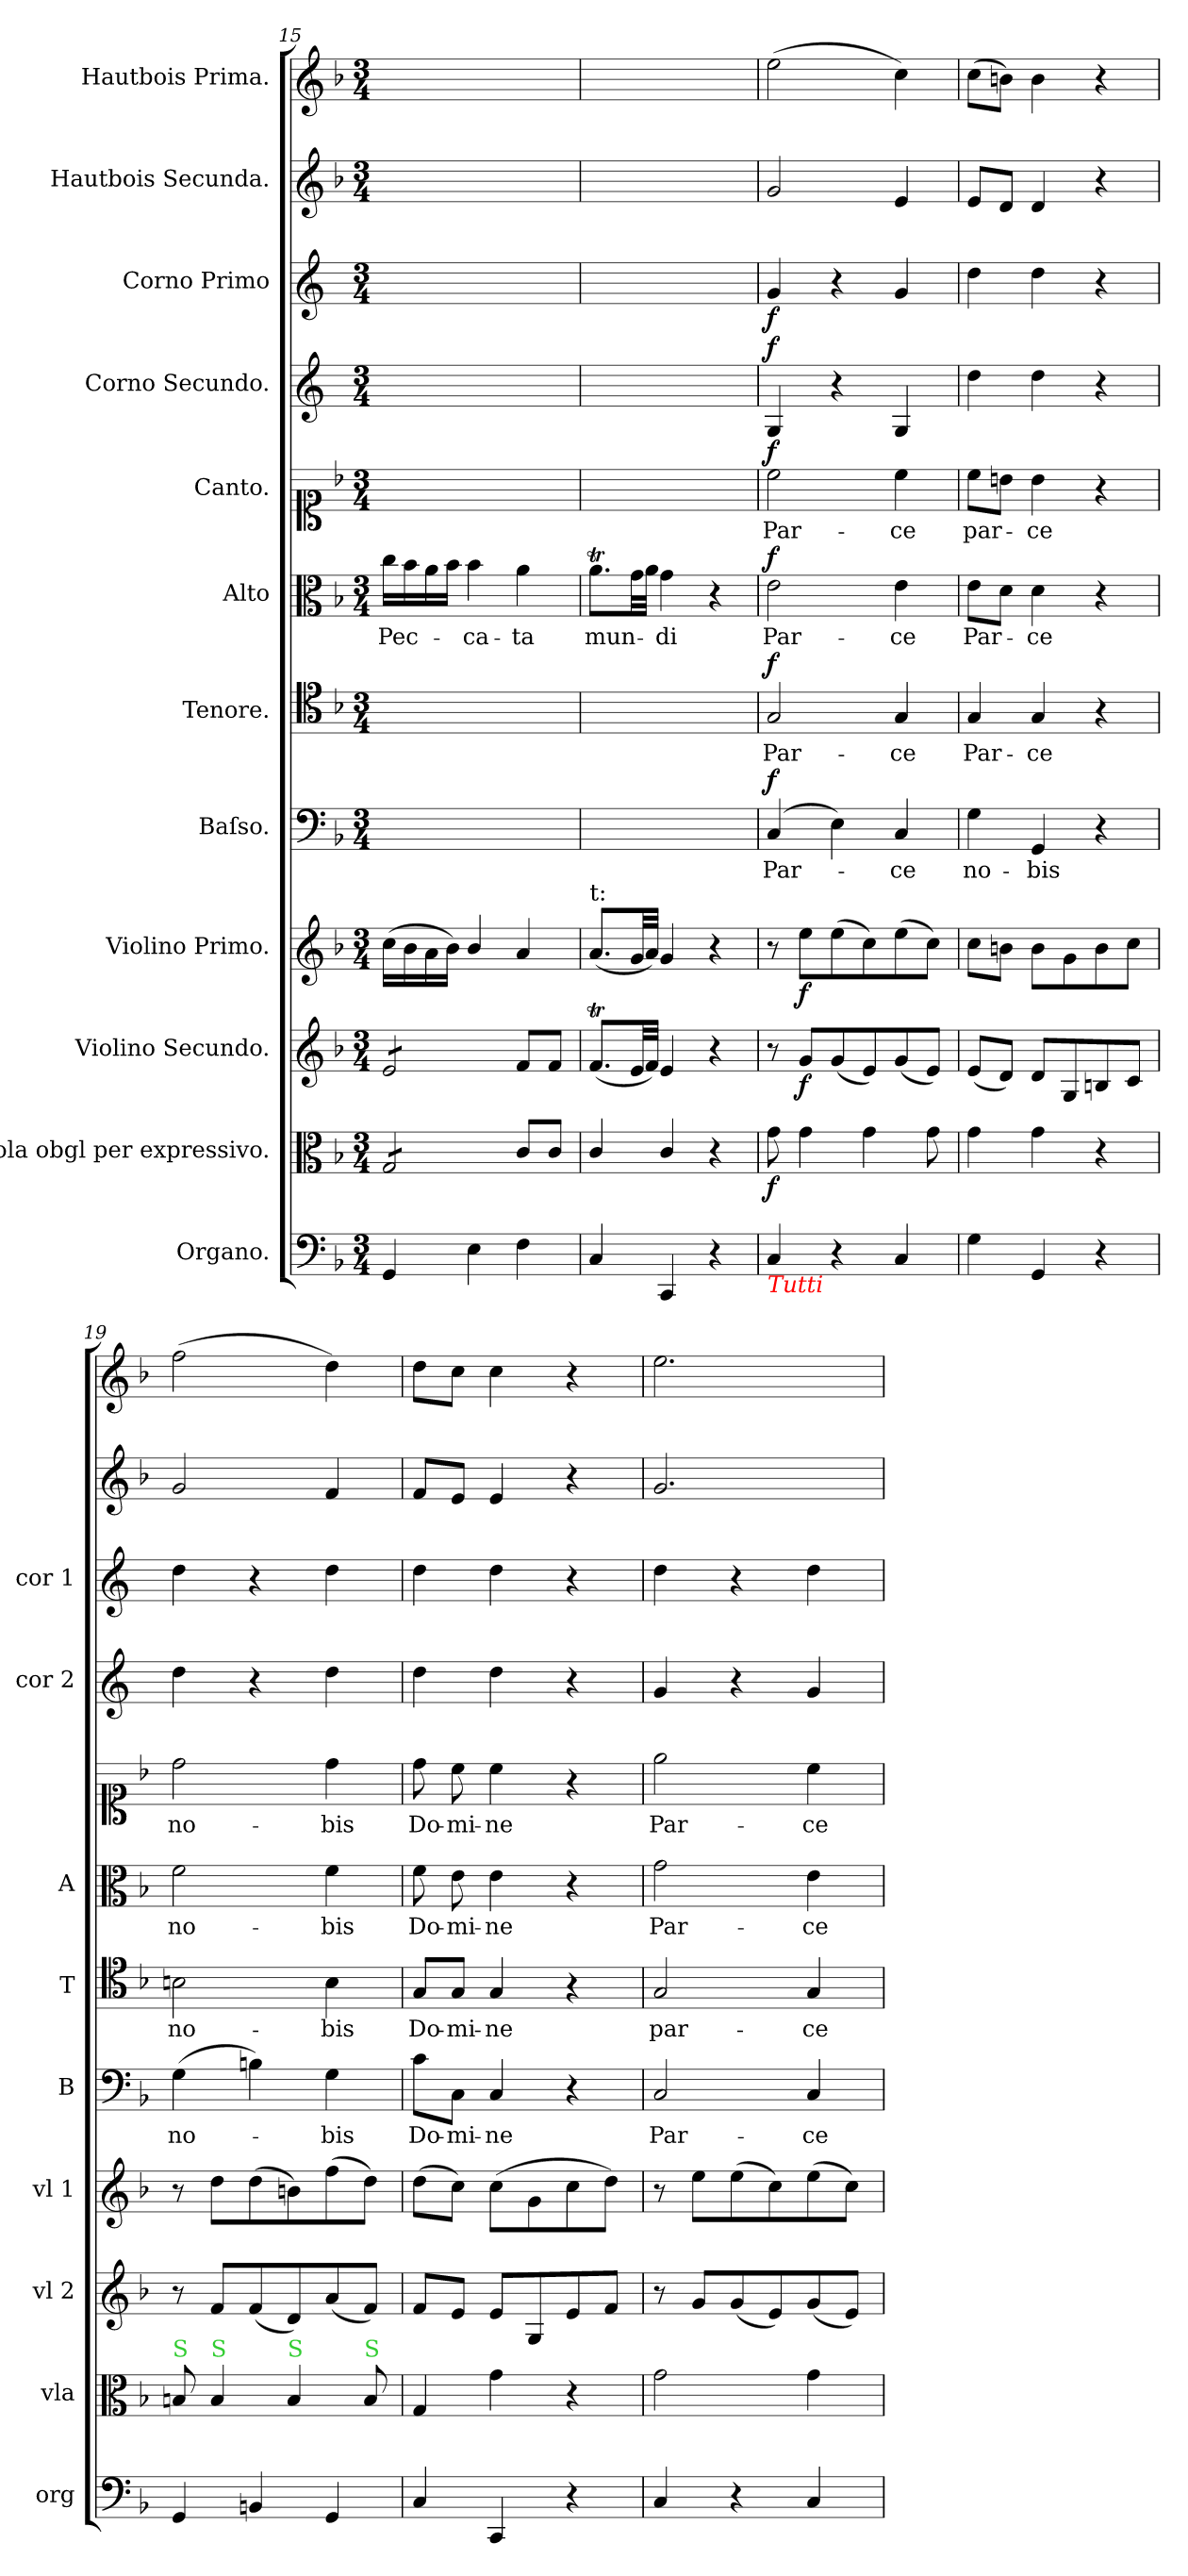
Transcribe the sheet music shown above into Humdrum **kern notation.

**kern	**kern	**dynam	**kern	**dynam	**kern	**dynam	**kern	**text	**dynam	**kern	**text	**dynam	**kern	**text	**dynam	**kern	**text	**dynam	**kern	**dynam	**kern	**dynam	**kern	**dynam	**kern	**dynam
*part12	*part11	*part11	*part10	*part10	*part9	*part9	*part8	*part8	*part8	*part7	*part7	*part7	*part6	*part6	*part6	*part5	*part5	*part5	*part4	*part4	*part3	*part3	*part2	*part2	*part1	*part1
*staff12	*staff11	*staff11	*staff10	*staff10	*staff9	*staff9	*staff8	*staff8	*staff8	*staff7	*staff7	*staff7	*staff6	*staff6	*staff6	*staff5	*staff5	*staff5	*staff4	*staff4	*staff3	*staff3	*staff2	*staff2	*staff1	*staff1
*I"Organo.	*I"Viola obgl per expressivo.	*	*I"Violino Secundo.	*	*I"Violino Primo.	*	*I"Baſso.	*	*	*I"Tenore.	*	*	*I"Alto	*	*	*I"Canto.	*	*	*I"Corno Secundo.	*	*I"Corno Primo	*	*I"Hautbois Secunda.	*	*I"Hautbois Prima.	*
*I'org	*I'vla	*	*I'vl 2	*	*I'vl 1	*	*I'B	*	*	*I'T	*	*	*I'A	*	*	*	*	*	*I'cor 2	*	*I'cor 1	*	*	*	*	*
*clefF4	*clefC3	*	*clefG2	*	*clefG2	*	*clefF4	*	*	*clefC4	*	*	*clefC3	*	*	*clefC1	*	*	*clefG2	*	*clefG2	*	*clefG2	*	*clefG2	*
*	*	*	*	*	*	*	*	*	*	*	*	*	*	*	*	*	*	*	*ITrd4c7	*	*ITrd4c7	*	*	*	*	*
*k[b-]	*k[b-]	*	*k[b-]	*	*k[b-]	*	*k[b-]	*	*	*k[b-]	*	*	*k[b-]	*	*	*k[b-]	*	*	*k[b-]	*	*k[b-]	*	*k[b-]	*	*k[b-]	*
*F:	*F:	*	*F:	*	*F:	*	*F:	*	*	*F:	*	*	*F:	*	*	*F:	*	*	*F:	*	*F:	*	*F:	*	*F:	*
*M3/4	*M3/4	*	*M3/4	*	*M3/4	*	*M3/4	*	*	*M3/4	*	*	*M3/4	*	*	*M3/4	*	*	*M3/4	*	*M3/4	*	*M3/4	*	*M3/4	*
=15	=15	=15	=15	=15	=15	=15	=15	=15	=15	=15	=15	=15	=15	=15	=15	=15	=15	=15	=15	=15	=15	=15	=15	=15	=15	=15
*	*tremolo	*	*	*	*	*	*	*	*	*	*	*	*	*	*	*	*	*	*	*	*	*	*	*	*	*
*	*	*	*tremolo	*	*	*	*	*	*	*	*	*	*	*	*	*	*	*	*	*	*	*	*	*	*	*
4GG/	8G/L	.	8e/L	.	(16cc\LL	.	2.ryy	.	.	2.ryy	.	.	16cc\LL	Pec-	.	2.ryy	.	.	2.ryy	.	2.ryy	.	2.ryy	.	2.ryy	.
.	.	.	.	.	16b-\	.	.	.	.	.	.	.	16b-\	.	.	.	.	.	.	.	.	.	.	.	.	.
.	8G/	.	8e/	.	16a\	.	.	.	.	.	.	.	16a\	.	.	.	.	.	.	.	.	.	.	.	.	.
.	.	.	.	.	16b-\JJ)	.	.	.	.	.	.	.	16b-\JJ	.	.	.	.	.	.	.	.	.	.	.	.	.
4E\	8G/	.	8e/	.	4b-/	.	.	.	.	.	.	.	4b-\	-ca-	.	.	.	.	.	.	.	.	.	.	.	.
.	8G/J	.	8e/J	.	.	.	.	.	.	.	.	.	.	.	.	.	.	.	.	.	.	.	.	.	.	.
*	*	*	*Xtremolo	*	*	*	*	*	*	*	*	*	*	*	*	*	*	*	*	*	*	*	*	*	*	*
*	*Xtremolo	*	*	*	*	*	*	*	*	*	*	*	*	*	*	*	*	*	*	*	*	*	*	*	*	*
4F\	8c/L	.	8f/L	.	4a/	.	.	.	.	.	.	.	4a\	-ta	.	.	.	.	.	.	.	.	.	.	.	.
.	8c/J	.	8f/J	.	.	.	.	.	.	.	.	.	.	.	.	.	.	.	.	.	.	.	.	.	.	.
=16	=16	=16	=16	=16	=16	=16	=16	=16	=16	=16	=16	=16	=16	=16	=16	=16	=16	=16	=16	=16	=16	=16	=16	=16	=16	=16
!	!	!	!	!	!LO:TX:a:t=t&colon;	!	!	!	!	!	!	!	!	!	!	!	!	!	!	!	!	!	!	!	!	!
4C/	4c/	.	(8.fT/L	.	(8.a/L	.	2.ryy	.	.	2.ryy	.	.	8.at\L	mun-	.	2.ryy	.	.	2.ryy	.	2.ryy	.	2.ryy	.	2.ryy	.
.	.	.	32e/LL	.	32g/LL	.	.	.	.	.	.	.	32g\LL	.	.	.	.	.	.	.	.	.	.	.	.	.
.	.	.	32f/JJJ)	.	32a/JJJ)	.	.	.	.	.	.	.	32a\JJJ	.	.	.	.	.	.	.	.	.	.	.	.	.
4CC/	4c/	.	4e/	.	4g/	.	.	.	.	.	.	.	4g\	-di	.	.	.	.	.	.	.	.	.	.	.	.
4r	4r	.	4r	.	4r	.	.	.	.	.	.	.	4r	.	.	.	.	.	.	.	.	.	.	.	.	.
=17	=17	=17	=17	=17	=17	=17	=17	=17	=17	=17	=17	=17	=17	=17	=17	=17	=17	=17	=17	=17	=17	=17	=17	=17	=17	=17
!LO:TX:b:i:color=red:t=Tutti	!	!	!	!	!	!	!	!	!	!	!	!	!	!	!	!	!	!	!	!	!	!	!	!	!	!
!	!	!	!	!	!	!	!	!	!LO:DY:a	!	!	!LO:DY:a	!	!	!LO:DY:a	!	!	!LO:DY:b	!	!LO:DY:a	!	!	!	!	!	!
4C/	8g\	f	8r	.	8r	.	(4C/	Par-	f	2G/	Par-	f	2e\	Par-	f	2cc\	Par-	f	4C/	f	4c/	f	2g/	f&colon;	(2ee\	f&colon;
.	4g\	.	8g/L	f	8ee\L	f	.	.	.	.	.	.	.	.	.	.	.	.	.	.	.	.	.	.	.	.
4r	.	.	(8g/	.	(8ee\	.	4E\)	.	.	.	.	.	.	.	.	.	.	.	4r	.	4r	.	.	.	.	.
.	4g\	.	8e/)	.	8cc\)	.	.	.	.	.	.	.	.	.	.	.	.	.	.	.	.	.	.	.	.	.
4C/	.	.	(8g/	.	(8ee\	.	4C/	-ce	.	4G/	-ce	.	4e\	-ce	.	4cc\	-ce	.	4C/	.	4c/	.	4e/	.	4cc\)	.
.	8g\	.	8e/J)	.	8cc\J)	.	.	.	.	.	.	.	.	.	.	.	.	.	.	.	.	.	.	.	.	.
=18	=18	=18	=18	=18	=18	=18	=18	=18	=18	=18	=18	=18	=18	=18	=18	=18	=18	=18	=18	=18	=18	=18	=18	=18	=18	=18
!	!	!	!	!	!	!	!	!	!	!	!LO:LY:i	!	!	!LO:LY:i	!	!	!	!	!	!	!	!	!	!	!	!
4G\	4g\	.	(8e/L	.	8cc\L	.	4G\	no-	.	4G/	Par-	.	8e\L	Par-	.	8cc\L	par-	.	4g\	.	4g\	.	8e/L	.	(8cc\L	.
.	.	.	8d/J)	.	8bn\J	.	.	.	.	.	.	.	8d\J	.	.	8bn\J	.	.	.	.	.	.	8d/J	.	8bn\J)	.
!	!	!	!	!	!	!	!	!	!	!	!LO:LY:i	!	!	!LO:LY:i	!	!	!	!	!	!	!	!	!	!	!	!
4GG/	4g\	.	8d/L	.	8b\L	.	4GG/	-bis	.	4G/	-ce	.	4d\	-ce	.	4b\	-ce	.	4g\	.	4g\	.	4d/	.	4b\	.
.	.	.	8G/	.	8g\	.	.	.	.	.	.	.	.	.	.	.	.	.	.	.	.	.	.	.	.	.
4r	4r	.	8Bn/	.	8b\	.	4r	.	.	4r	.	.	4r	.	.	4r	.	.	4r	.	4r	.	4r	.	4r	.
.	.	.	8c/J	.	8cc\J	.	.	.	.	.	.	.	.	.	.	.	.	.	.	.	.	.	.	.	.	.
=19	=19	=19	=19	=19	=19	=19	=19	=19	=19	=19	=19	=19	=19	=19	=19	=19	=19	=19	=19	=19	=19	=19	=19	=19	=19	=19
!	!LO:TX:a:color=limegreen:t=S	!	!	!	!	!	!	!	!	!	!	!	!	!	!	!	!	!	!	!	!	!	!	!	!	!
4GG/	8Bn/	.	8r	.	8r	.	(4G\	no-	.	2Bn\	no-	.	2f\	no-	.	2dd\	no-	.	4g\	.	4g\	.	2g/	.	(2ff\	.
!	!LO:TX:a:color=limegreen:t=S	!	!	!	!	!	!	!	!	!	!	!	!	!	!	!	!	!	!	!	!	!	!	!	!	!
.	4B/	.	8f/L	.	8dd\L	.	.	.	.	.	.	.	.	.	.	.	.	.	.	.	.	.	.	.	.	.
4BBn/	.	.	(8f/	.	(8dd\	.	4Bn\)	.	.	.	.	.	.	.	.	.	.	.	4r	.	4r	.	.	.	.	.
!	!LO:TX:a:color=limegreen:t=S	!	!	!	!	!	!	!	!	!	!	!	!	!	!	!	!	!	!	!	!	!	!	!	!	!
.	4B/	.	8d/)	.	8bn\)	.	.	.	.	.	.	.	.	.	.	.	.	.	.	.	.	.	.	.	.	.
4GG/	.	.	(8a/	.	(8ff\	.	4G\	-bis	.	4B\	-bis	.	4f\	-bis	.	4dd\	-bis	.	4g\	.	4g\	.	4f/	.	4dd\)	.
!	!LO:TX:a:color=limegreen:t=S	!	!	!	!	!	!	!	!	!	!	!	!	!	!	!	!	!	!	!	!	!	!	!	!	!
.	8B/	.	8f/J)	.	8dd\J)	.	.	.	.	.	.	.	.	.	.	.	.	.	.	.	.	.	.	.	.	.
=20	=20	=20	=20	=20	=20	=20	=20	=20	=20	=20	=20	=20	=20	=20	=20	=20	=20	=20	=20	=20	=20	=20	=20	=20	=20	=20
4C/	4G/	.	8f/L	.	(8dd\L	.	8c\L	Do-	.	8G/L	Do-	.	8f\	Do-	.	8dd\	Do-	.	4g\	.	4g\	.	8f/L	.	8dd\L	.
.	.	.	8e/J	.	8cc\J)	.	8C\J	-mi-	.	8G/J	-mi-	.	8e\	-mi-	.	8cc\	-mi-	.	.	.	.	.	8e/J	.	8cc\J	.
4CC/	4g\	.	8e/L	.	(8cc\L	.	4C/	-ne	.	4G/	-ne	.	4e\	-ne	.	4cc\	-ne	.	4g\	.	4g\	.	4e/	.	4cc\	.
.	.	.	8G/	.	8g\	.	.	.	.	.	.	.	.	.	.	.	.	.	.	.	.	.	.	.	.	.
4r	4r	.	8e/	.	8cc\	.	4r	.	.	4r	.	.	4r	.	.	4r	.	.	4r	.	4r	.	4r	.	4r	.
.	.	.	8f/J	.	8dd\J)	.	.	.	.	.	.	.	.	.	.	.	.	.	.	.	.	.	.	.	.	.
=21	=21	=21	=21	=21	=21	=21	=21	=21	=21	=21	=21	=21	=21	=21	=21	=21	=21	=21	=21	=21	=21	=21	=21	=21	=21	=21
4C/	2g\	.	8r	.	8r	.	2C/	Par-	.	2G/	par-	.	2g\	Par-	.	2ee\	Par-	.	4c/	.	4g\	.	2.g/	.	2.ee\	.
.	.	.	8g/L	.	8ee\L	.	.	.	.	.	.	.	.	.	.	.	.	.	.	.	.	.	.	.	.	.
4r	.	.	(8g/	.	(8ee\	.	.	.	.	.	.	.	.	.	.	.	.	.	4r	.	4r	.	.	.	.	.
.	.	.	8e/)	.	8cc\)	.	.	.	.	.	.	.	.	.	.	.	.	.	.	.	.	.	.	.	.	.
4C/	4g\	.	(8g/	.	(8ee\	.	4C/	-ce	.	4G/	-ce	.	4e\	-ce	.	4cc\	-ce	.	4c/	.	4g\	.	.	.	.	.
.	.	.	8e/J)	.	8cc\J)	.	.	.	.	.	.	.	.	.	.	.	.	.	.	.	.	.	.	.	.	.
=	=	=	=	=	=	=	=	=	=	=	=	=	=	=	=	=	=	=	=	=	=	=	=	=	=	=
*-	*-	*-	*-	*-	*-	*-	*-	*-	*-	*-	*-	*-	*-	*-	*-	*-	*-	*-	*-	*-	*-	*-	*-	*-	*-	*-
